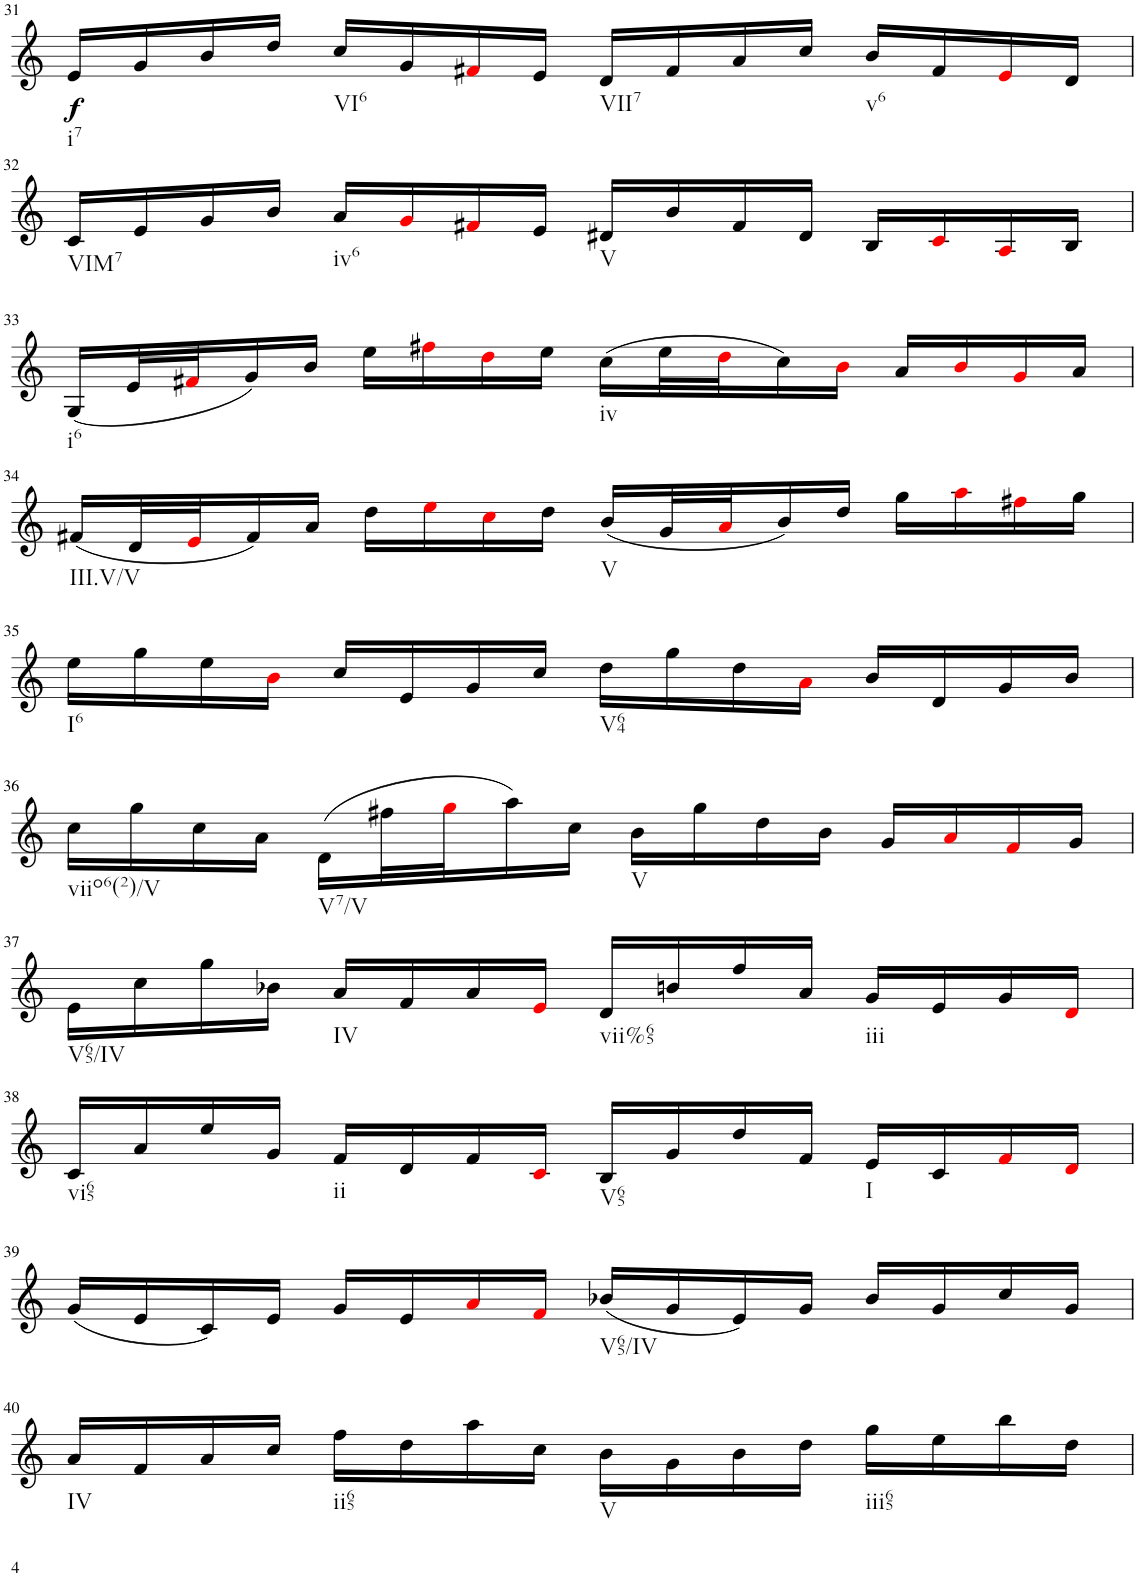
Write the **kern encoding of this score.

**kern	**dynam
*part1	*part1
*staff1	*staff1
*I"Violin	*
*I'Vln.	*
!!LO:PB:g=z
*clefG2	*
*k[]	*
*M2/2	*
=31	=31
!LO:TX:b:t=i7	!
!	!LO:DY:b
16e/LL	f
16g/	.
16b/	.
16dd/JJ	.
!LO:TX:b:t=VI6	!
16cc/LL	.
16g/	.
16f#Xi/	.
16e/JJ	.
!LO:TX:b:t=VII7	!
16d/LL	.
16f#/	.
16a/	.
16cc/JJ	.
!LO:TX:b:t=v6	!
16b/LL	.
16f#/	.
16ei/	.
16d/JJ	.
!!LO:LB:g=z
=32	=32
!LO:TX:b:t=VIM7	!
16c/LL	.
16e/	.
16g/	.
16b/JJ	.
!LO:TX:b:t=iv6	!
16a/LL	.
16gi/	.
16f#Xi/	.
16e/JJ	.
!LO:TX:b:t=V	!
16d#X/LL	.
16b/	.
16f#/	.
16d#/JJ	.
16B/LL	.
16ci/	.
16Ai/	.
16B/JJ	.
!!LO:LB:g=z
=33	=33
!LO:TX:b:t=i6	!
(16G/LL	.
32e/L	.
32f#Xi/J	.
16g/)	.
16b/JJ	.
16ee\LL	.
16ff#Xi\	.
16ddi\	.
16ee\JJ	.
!LO:TX:b:t=iv	!
(16cc\LL	.
32ee\L	.
32ddi\J	.
16cc\)	.
16bi\JJ	.
16a/LL	.
16bi/	.
16gi/	.
16a/JJ	.
!!LO:LB:g=z
=34	=34
!LO:TX:b:t=III.V/V	!
(16f#X/LL	.
32d/L	.
32ei/J	.
16f#/)	.
16a/JJ	.
16dd\LL	.
16eei\	.
16cci\	.
16dd\JJ	.
!LO:TX:b:t=V	!
(16b/LL	.
32g/L	.
32ai/J	.
16b/)	.
16dd/JJ	.
16gg\LL	.
16aai\	.
16ff#Xi\	.
16gg\JJ	.
!!LO:LB:g=z
=35	=35
!LO:TX:b:t=I6	!
16ee\LL	.
16gg\	.
16ee\	.
16bi\JJ	.
16cc/LL	.
16e/	.
16g/	.
16cc/JJ	.
!LO:TX:b:t=V64	!
16dd\LL	.
16gg\	.
16dd\	.
16ai\JJ	.
16b/LL	.
16d/	.
16g/	.
16b/JJ	.
!!LO:LB:g=z
=36	=36
!LO:TX:b:t=viio6(2)/V	!
16cc\LL	.
16gg\	.
16cc\	.
16a\JJ	.
!LO:TX:b:t=V7/V	!
(16d\LL	.
32ff#X\L	.
32ggi\J	.
16aa\)	.
16cc\JJ	.
!LO:TX:b:t=V	!
16b\LL	.
16gg\	.
16dd\	.
16b\JJ	.
16g/LL	.
16ai/	.
16fi/	.
16g/JJ	.
!!LO:LB:g=z
=37	=37
!LO:TX:b:t=V65/IV	!
16e\LL	.
16cc\	.
16gg\	.
16b-X\JJ	.
!LO:TX:b:t=IV	!
16a/LL	.
16f/	.
16a/	.
16ei/JJ	.
!LO:TX:b:t=vii%65	!
16d/LL	.
16bn/	.
16ff/	.
16a/JJ	.
!LO:TX:b:t=iii	!
16g/LL	.
16e/	.
16g/	.
16di/JJ	.
!!LO:LB:g=z
=38	=38
!LO:TX:b:t=vi65	!
16c/LL	.
16a/	.
16ee/	.
16g/JJ	.
!LO:TX:b:t=ii	!
16f/LL	.
16d/	.
16f/	.
16ci/JJ	.
!LO:TX:b:t=V65	!
16B/LL	.
16g/	.
16dd/	.
16f/JJ	.
!LO:TX:b:t=I	!
16e/LL	.
16c/	.
16fi/	.
16di/JJ	.
!!LO:LB:g=z
=39	=39
(16g/LL	.
16e/	.
16c/)	.
16e/JJ	.
16g/LL	.
16e/	.
16ai/	.
16fi/JJ	.
!LO:TX:b:t=V65/IV	!
(16b-X/LL	.
16g/	.
16e/)	.
16g/JJ	.
16b-/LL	.
16g/	.
16cc/	.
16g/JJ	.
!!LO:LB:g=z
=40	=40
!LO:TX:b:t=IV	!
16a/LL	.
16f/	.
16a/	.
16cc/JJ	.
!LO:TX:b:t=ii65	!
16ff\LL	.
16dd\	.
16aa\	.
16cc\JJ	.
!LO:TX:b:t=V	!
16b\LL	.
16g\	.
16b\	.
16dd\JJ	.
!LO:TX:b:t=iii65	!
16gg\LL	.
16ee\	.
16bb\	.
16dd\JJ	.
=	=
*-	*-
